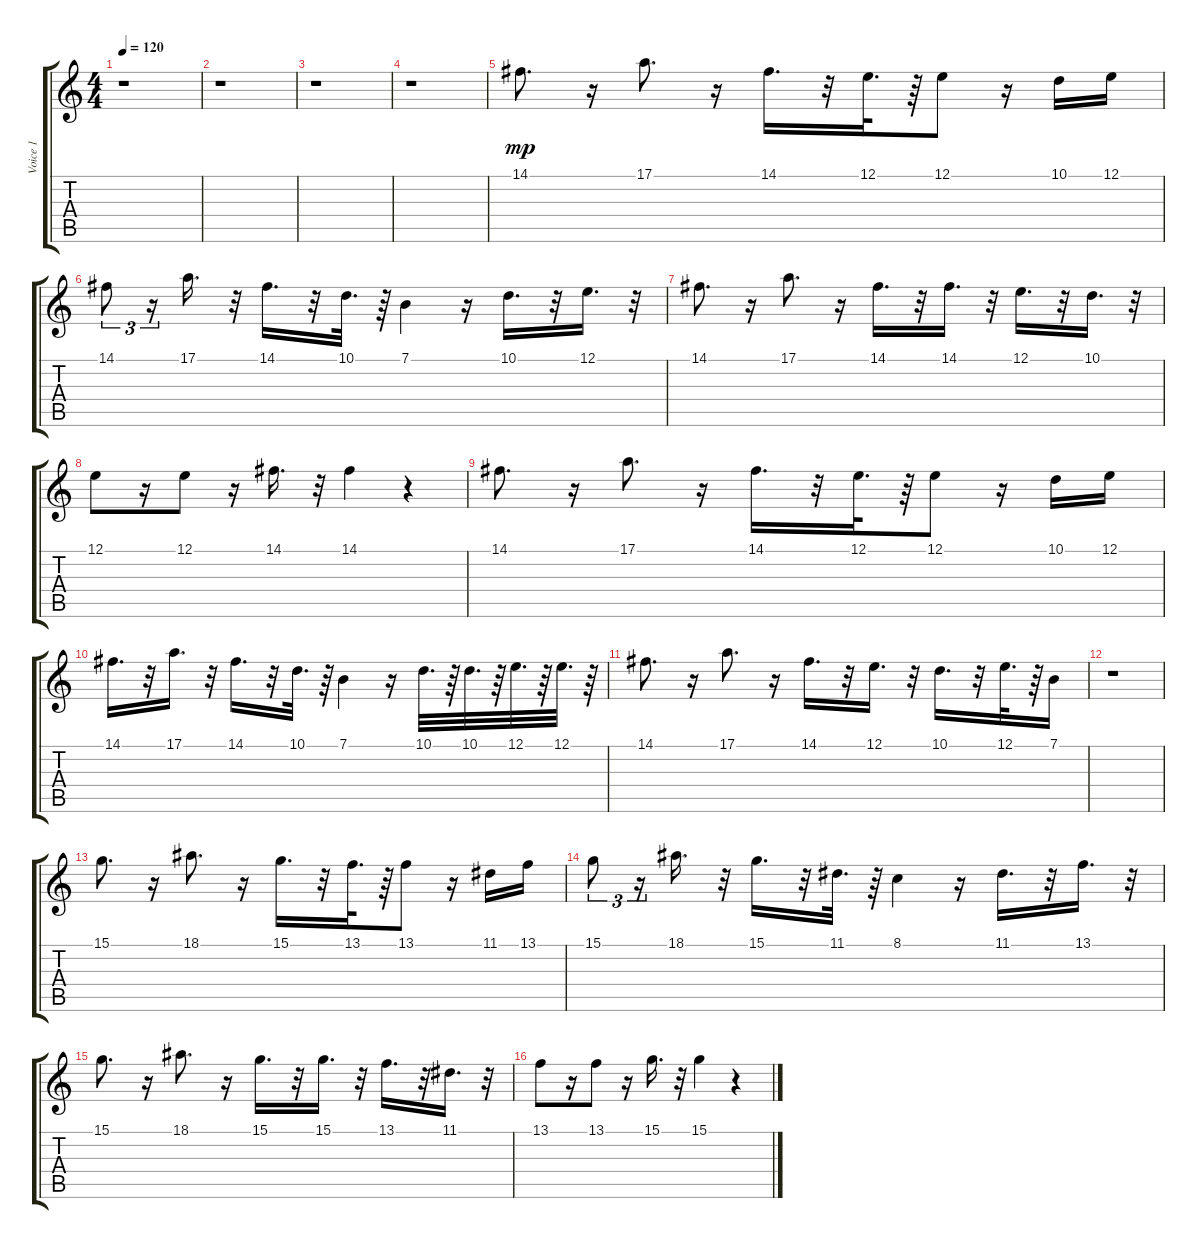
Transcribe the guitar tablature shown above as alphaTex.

\track ("Voice 1" "Voice 1") {instrument tenorsax}
\staff {score tabs}
\tuning (E4 B3 G3 D3 A2 E2) {hide}
\ts (4 4)
\tempo 120
\clef g2
\ks c
r.1{dy mp} |
r.1 |
r.1 |
r.1 |
14.1.8{d} r.16 17.1.8{d} r.16 14.1.16{d} r.32 12.1.32{d} r.64 12.1.8 r.16 10.1.16 12.1.16 |
14.1.8{tu (3 2)} r.16{tu (3 2)} 17.1.16{d} r.32 14.1.16{d} r.32 10.1.32{d} r.64 7.1.4 r.16 10.1.16{d} r.32 12.1.16{d} r.32 |
14.1.8{d} r.16 17.1.8{d} r.16 14.1.16{d} r.32 14.1.16{d} r.32 12.1.16{d} r.32 10.1.16{d} r.32 |
12.1.8 r.16 12.1.8 r.16 14.1.16{d} r.32 14.1.4 r.4 |
14.1.8{d} r.16 17.1.8{d} r.16 14.1.16{d} r.32 12.1.32{d} r.64 12.1.8 r.16 10.1.16 12.1.16 |
14.1.16{d} r.32 17.1.16{d} r.32 14.1.16{d} r.32 10.1.32{d} r.64 7.1.4 r.16 10.1.32{d} r.64 10.1.32{d} r.64 12.1.32{d} r.64 12.1.32{d} r.64 |
14.1.8{d} r.16 17.1.8{d} r.16 14.1.16{d} r.32 12.1.16{d} r.32 10.1.16{d} r.32 12.1.32{d} r.64 7.1.16 |
r.1 |
15.1.8{d} r.16 18.1.8{d} r.16 15.1.16{d} r.32 13.1.32{d} r.64 13.1.8 r.16 11.1.16 13.1.16 |
15.1.8{tu (3 2)} r.16{tu (3 2)} 18.1.16{d} r.32 15.1.16{d} r.32 11.1.32{d} r.64 8.1.4 r.16 11.1.16{d} r.32 13.1.16{d} r.32 |
15.1.8{d} r.16 18.1.8{d} r.16 15.1.16{d} r.32 15.1.16{d} r.32 13.1.16{d} r.32 11.1.16{d} r.32 |
13.1.8 r.16 13.1.8 r.16 15.1.16{d} r.32 15.1.4 r.4
